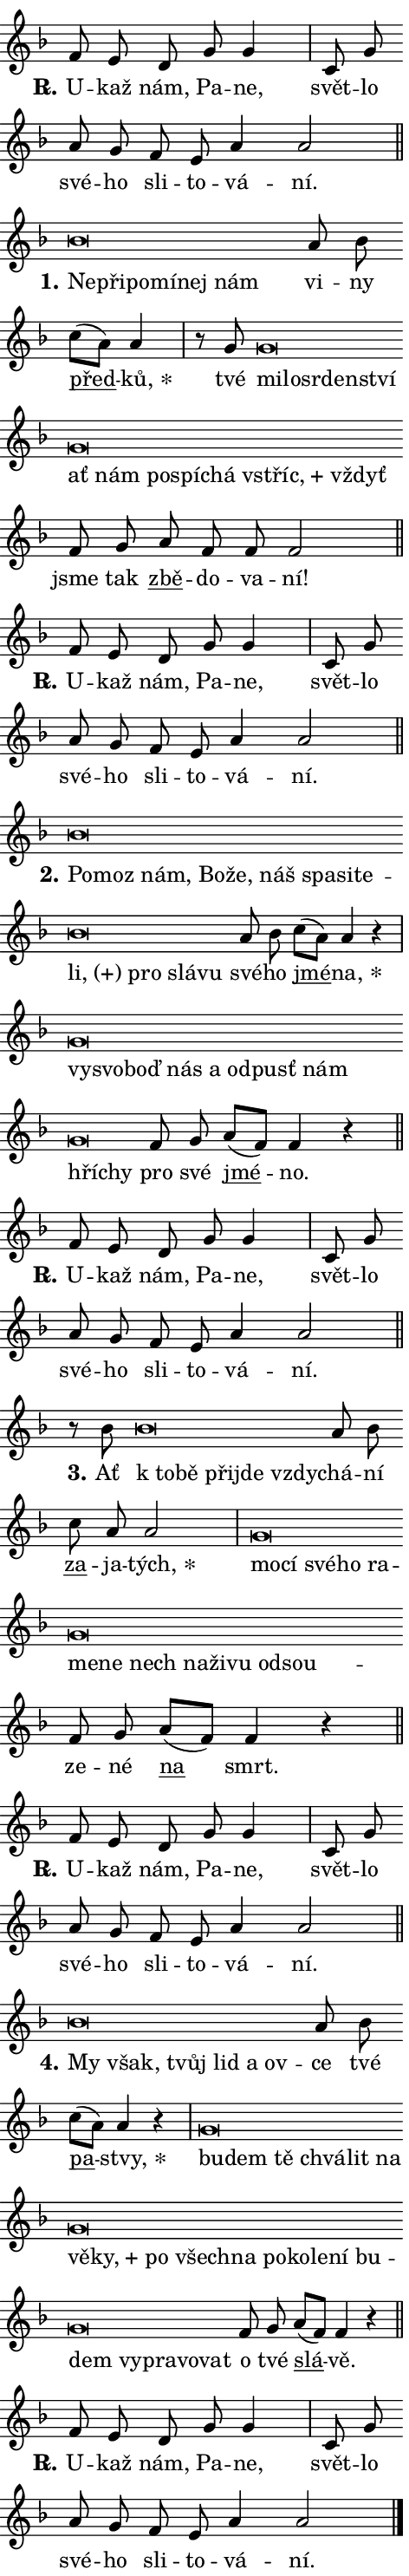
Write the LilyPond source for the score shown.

\version "2.24.0"
\header { tagline = "" }
\paper {
  indent = 0\cm
  top-margin = 0\cm
  right-margin = 0.13\cm % to fit lyric hyphens
  bottom-margin = 0\cm
  left-margin = 0\cm
  paper-width = 8\cm
  page-breaking = #ly:one-page-breaking
  system-system-spacing.basic-distance = #11
  score-system-spacing.basic-distance = #11
  ragged-last = ##f
}


%% Author: Thomas Morley
%% https://lists.gnu.org/archive/html/lilypond-user/2020-05/msg00002.html
#(define (line-position grob)
"Returns position of @var[grob} in current system:
   @code{'start}, if at first time-step
   @code{'end}, if at last time-step
   @code{'middle} otherwise
"
  (let* ((col (ly:item-get-column grob))
         (ln (ly:grob-object col 'left-neighbor))
         (rn (ly:grob-object col 'right-neighbor))
         (col-to-check-left (if (ly:grob? ln) ln col))
         (col-to-check-right (if (ly:grob? rn) rn col))
         (break-dir-left
           (and
             (ly:grob-property col-to-check-left 'non-musical #f)
             (ly:item-break-dir col-to-check-left)))
         (break-dir-right
           (and
             (ly:grob-property col-to-check-right 'non-musical #f)
             (ly:item-break-dir col-to-check-right))))
        (cond ((eqv? 1 break-dir-left) 'start)
              ((eqv? -1 break-dir-right) 'end)
              (else 'middle))))

#(define (tranparent-at-line-position vctor)
  (lambda (grob)
  "Relying on @code{line-position} select the relevant enry from @var{vctor}.
Used to determine transparency,"
    (case (line-position grob)
      ((end) (not (vector-ref vctor 0)))
      ((middle) (not (vector-ref vctor 1)))
      ((start) (not (vector-ref vctor 2))))))

noteHeadBreakVisibility =
#(define-music-function (break-visibility)(vector?)
"Makes @code{NoteHead}s transparent relying on @var{break-visibility}"
#{
  \override NoteHead.transparent =
    #(tranparent-at-line-position break-visibility)
#})

#(define delete-ledgers-for-transparent-note-heads
  (lambda (grob)
    "Reads whether a @code{NoteHead} is transparent.
If so this @code{NoteHead} is removed from @code{'note-heads} from
@var{grob}, which is supposed to be @code{LedgerLineSpanner}.
As a result ledgers are not printed for this @code{NoteHead}"
    (let* ((nhds-array (ly:grob-object grob 'note-heads))
           (nhds-list
             (if (ly:grob-array? nhds-array)
                 (ly:grob-array->list nhds-array)
                 '()))
           ;; Relies on the transparent-property being done before
           ;; Staff.LedgerLineSpanner.after-line-breaking is executed.
           ;; This is fragile ...
           (to-keep
             (remove
               (lambda (nhd)
                 (ly:grob-property nhd 'transparent #f))
               nhds-list)))
      ;; TODO find a better method to iterate over grob-arrays, similiar
      ;; to filter/remove etc for lists
      ;; For now rebuilt from scratch
      (set! (ly:grob-object grob 'note-heads)  '())
      (for-each
        (lambda (nhd)
          (ly:pointer-group-interface::add-grob grob 'note-heads nhd))
        to-keep))))

squashNotes = {
  \override NoteHead.X-extent = #'(-0.2 . 0.2)
  \override NoteHead.Y-extent = #'(-0.75 . 0)
  \override NoteHead.stencil =
    #(lambda (grob)
       (let ((pos (ly:grob-property grob 'staff-position)))
         (begin
           (if (< pos -7) (display "ERROR: Lower brevis then expected\n") (display ""))
           (if (<= pos -6) ly:text-interface::print ly:note-head::print))))
}
unSquashNotes = {
  \revert NoteHead.X-extent
  \revert NoteHead.Y-extent
  \revert NoteHead.stencil
}

hideNotes = \noteHeadBreakVisibility #begin-of-line-visible
unHideNotes = \noteHeadBreakVisibility #all-visible

% work-around for resetting accidentals
% https://lilypond.org/doc/v2.23/Documentation/notation/displaying-rhythms#unmetered-music
cadenzaMeasure = {
  \cadenzaOff
  \partial 1024 s1024
  \cadenzaOn
}

#(define-markup-command (accent layout props text) (markup?)
  "Underline accented syllable"
  (interpret-markup layout props
    #{\markup \override #'(offset . 4.3) \underline { #text }#}))

responsum = \markup \concat {
  "R" \hspace #-1.05 \path #0.1 #'((moveto 0 0.07) (lineto 0.9 0.8)) \hspace #0.05 "."
}

spaceSize = #0.6828661417322834 % exact space size for TeX Gyre Schola

\layout {
  \context {
    \Staff
    \remove "Time_signature_engraver"
    \override LedgerLineSpanner.after-line-breaking = #delete-ledgers-for-transparent-note-heads
  }
  \context {
    \Lyrics {
      \override LyricSpace.minimum-distance = \spaceSize
      \override LyricText.font-name = #"TeX Gyre Schola"
      \override LyricText.font-size = 1
      \override StanzaNumber.font-name = #"TeX Gyre Schola Bold"
      \override StanzaNumber.font-size = 1
    }
  }
  \context {
    \Score 
    \override NoteHead.text =
      #(lambda (grob) 
        (let ((pos (ly:grob-property grob 'staff-position)))
          #{\markup {
            \combine
              \halign #-0.55 \raise #(if (= pos -6) 0 0.5) \override #'(thickness . 2) \draw-line #'(3.2 . 0)
              \musicglyph "noteheads.sM1"
          }#}))
  }
}

% magnetic-lyrics.ily
%
%   written by
%     Jean Abou Samra <jean@abou-samra.fr>
%     Werner Lemberg <wl@gnu.org>
%
%   adapted by
%     Jiri Hon <jiri.hon@gmail.com>
%
% Version 2022-Apr-15

% https://www.mail-archive.com/lilypond-user@gnu.org/msg149350.html

#(define (Left_hyphen_pointer_engraver context)
   "Collect syllable-hyphen-syllable occurrences in lyrics and store
them in properties.  This engraver only looks to the left.  For
example, if the lyrics input is @code{foo -- bar}, it does the
following.

@itemize @bullet
@item
Set the @code{text} property of the @code{LyricHyphen} grob between
@q{foo} and @q{bar} to @code{foo}.

@item
Set the @code{left-hyphen} property of the @code{LyricText} grob with
text @q{foo} to the @code{LyricHyphen} grob between @q{foo} and
@q{bar}.
@end itemize

Use this auxiliary engraver in combination with the
@code{lyric-@/text::@/apply-@/magnetic-@/offset!} hook."
   (let ((hyphen #f)
         (text #f))
     (make-engraver
      (acknowledgers
       ((lyric-syllable-interface engraver grob source-engraver)
        (set! text grob)))
      (end-acknowledgers
       ((lyric-hyphen-interface engraver grob source-engraver)
        ;(when (not (grob::has-interface grob 'lyric-space-interface))
          (set! hyphen grob)));)
      ((stop-translation-timestep engraver)
       (when (and text hyphen)
         (ly:grob-set-object! text 'left-hyphen hyphen))
       (set! text #f)
       (set! hyphen #f)))))

#(define (lyric-text::apply-magnetic-offset! grob)
   "If the space between two syllables is less than the value in
property @code{LyricText@/.details@/.squash-threshold}, move the right
syllable to the left so that it gets concatenated with the left
syllable.

Use this function as a hook for
@code{LyricText@/.after-@/line-@/breaking} if the
@code{Left_@/hyphen_@/pointer_@/engraver} is active."
   (let ((hyphen (ly:grob-object grob 'left-hyphen #f)))
     (when hyphen
       (let ((left-text (ly:spanner-bound hyphen LEFT)))
         (when (grob::has-interface left-text 'lyric-syllable-interface)
           (let* ((common (ly:grob-common-refpoint grob left-text X))
                  (this-x-ext (ly:grob-extent grob common X))
                  (left-x-ext
                   (begin
                     ;; Trigger magnetism for left-text.
                     (ly:grob-property left-text 'after-line-breaking)
                     (ly:grob-extent left-text common X)))
                  ;; `delta` is the gap width between two syllables.
                  (delta (- (interval-start this-x-ext)
                            (interval-end left-x-ext)))
                  (details (ly:grob-property grob 'details))
                  (threshold (assoc-get 'squash-threshold details 0.2)))
             (when (< delta threshold)
               (let* (;; We have to manipulate the input text so that
                      ;; ligatures crossing syllable boundaries are not
                      ;; disabled.  For languages based on the Latin
                      ;; script this is essentially a beautification.
                      ;; However, for non-Western scripts it can be a
                      ;; necessity.
                      (lt (ly:grob-property left-text 'text))
                      (rt (ly:grob-property grob 'text))
                      (is-space (grob::has-interface hyphen 'lyric-space-interface))
                      (space (if is-space " " ""))
                      (extra-delta (if is-space spaceSize 0))
                      ;; Append new syllable.
                      (ltrt-space (if (and (string? lt) (string? rt))
                                (string-append lt space rt)
                                (make-concat-markup (list lt space rt))))
                      ;; Right-align `ltrt` to the right side.
                      (ltrt-space-markup (grob-interpret-markup
                               grob
                               (make-translate-markup
                                (cons (interval-length this-x-ext) 0)
                                (make-right-align-markup ltrt-space)))))
                 (begin
                   ;; Don't print `left-text`.
                   (ly:grob-set-property! left-text 'stencil #f)
                   ;; Set text and stencil (which holds all collected
                   ;; syllables so far) and shift it to the left.
                   (ly:grob-set-property! grob 'text ltrt-space)
                   (ly:grob-set-property! grob 'stencil ltrt-space-markup)
                   (ly:grob-translate-axis! grob (- (- delta extra-delta)) X))))))))))


#(define (lyric-hyphen::displace-bounds-first grob)
   ;; Make very sure this callback isn't triggered too early.
   (let ((left (ly:spanner-bound grob LEFT))
         (right (ly:spanner-bound grob RIGHT)))
     (ly:grob-property left 'after-line-breaking)
     (ly:grob-property right 'after-line-breaking)
     (ly:lyric-hyphen::print grob)))

squashThreshold = #0.4

\layout {
  \context {
    \Lyrics
    \consists #Left_hyphen_pointer_engraver
    \override LyricText.after-line-breaking =
      #lyric-text::apply-magnetic-offset!
    \override LyricHyphen.stencil = #lyric-hyphen::displace-bounds-first
    \override LyricText.details.squash-threshold = \squashThreshold
    \override LyricHyphen.minimum-distance = 0
    \override LyricHyphen.minimum-length = \squashThreshold
  }
}

squashText = \override LyricText.details.squash-threshold = 9999
unSquashText = \override LyricText.details.squash-threshold = \squashThreshold

leftText = \override LyricText.self-alignment-X = #LEFT
unLeftText = \revert LyricText.self-alignment-X

starOffset = #(lambda (grob) 
                (let ((x_offset (ly:self-alignment-interface::aligned-on-x-parent grob)))
                  (if (= x_offset 0) 0 (+ x_offset 1.2))))

star = #(define-music-function (syllable)(string?)
"Append star separator at the end of a syllable"
#{
  \once \override LyricText.X-offset = #starOffset
  \lyricmode { \markup {
    #syllable
    \override #'((font-name . "TeX Gyre Schola Bold")) \hspace #0.2 \lower #0.65 \larger "*"
  } }
#})

starAccent = #(define-music-function (syllable)(string?)
"Append star separator at the end of a syllable and make accent"
#{
  \once \override LyricText.X-offset = #starOffset
  \lyricmode { \markup {
    \accent #syllable
    \override #'((font-name . "TeX Gyre Schola Bold")) \hspace #0.2 \lower #0.65 \larger "*"
  } }
#})

breath = #(define-music-function (syllable)(string?)
"Append breathing indicator at the end of a syllable"
#{
  \lyricmode { \markup { #syllable "+" } }
#})

optionalBreath = #(define-music-function (syllable)(string?)
"Append optional breathing indicator at the end of a syllable"
#{
  \lyricmode { \markup { #syllable "(+)" } }
#})


\score {
    <<
        \new Voice = "melody" { \cadenzaOn \key f \major \relative { f'8 e d g g4 \cadenzaMeasure \bar "|" c,8 g' \bar "" a g \bar "" f e a4 a2 \cadenzaMeasure \bar "||" \break } }
        \new Lyrics \lyricsto "melody" { \lyricmode { \set stanza = \responsum
U -- kaž nám, Pa -- ne, svět -- lo své -- ho sli -- to -- vá -- ní. } }
    >>
    \layout {}
}

\score {
    <<
        \new Voice = "melody" { \cadenzaOn \key f \major \relative { \squashNotes bes'\breve*1/16 \hideNotes \breve*1/16 \bar "" \breve*1/16 \bar "" \breve*1/16 \bar "" \breve*1/16 \breve*1/16 \bar "" \unHideNotes \unSquashNotes a8 bes \bar "" c[( a)] a4 \cadenzaMeasure \bar "|" r8 g8 \squashNotes g\breve*1/16 \hideNotes \breve*1/16 \bar "" \breve*1/16 \bar "" \breve*1/16 \bar "" \breve*1/16 \bar "" \breve*1/16 \bar "" \breve*1/16 \bar "" \breve*1/16 \bar "" \breve*1/16 \bar "" \breve*1/16 \bar "" \breve*1/16 \breve*1/16 \bar "" \unHideNotes \unSquashNotes f8 g \bar "" a f f f2 \cadenzaMeasure \bar "||" \break } }
        \new Lyrics \lyricsto "melody" { \lyricmode { \set stanza = "1."
\leftText Ne -- \squashText při -- po -- mí -- nej nám \unLeftText \unSquashText vi -- ny \markup \accent před -- \star ků, tvé \leftText mi -- \squashText lo -- sr -- den -- ství ať nám po -- spí -- chá \breath "vstříc," vždyť \unLeftText \unSquashText jsme tak \markup \accent zbě -- do -- va -- ní! } }
    >>
    \layout {}
}

\score {
    <<
        \new Voice = "melody" { \cadenzaOn \key f \major \relative { f'8 e d g g4 \cadenzaMeasure \bar "|" c,8 g' \bar "" a g \bar "" f e a4 a2 \cadenzaMeasure \bar "||" \break } }
        \new Lyrics \lyricsto "melody" { \lyricmode { \set stanza = \responsum
U -- kaž nám, Pa -- ne, svět -- lo své -- ho sli -- to -- vá -- ní. } }
    >>
    \layout {}
}

\score {
    <<
        \new Voice = "melody" { \cadenzaOn \key f \major \relative { \squashNotes bes'\breve*1/16 \hideNotes \breve*1/16 \bar "" \breve*1/16 \bar "" \breve*1/16 \bar "" \breve*1/16 \bar "" \breve*1/16 \bar "" \breve*1/16 \bar "" \breve*1/16 \bar "" \breve*1/16 \bar "" \breve*1/16 \bar "" \breve*1/16 \bar "" \breve*1/16 \breve*1/16 \bar "" \unHideNotes \unSquashNotes a8 bes \bar "" c[( a)] a4 r \cadenzaMeasure \bar "|" \squashNotes g\breve*1/16 \hideNotes \breve*1/16 \bar "" \breve*1/16 \bar "" \breve*1/16 \bar "" \breve*1/16 \bar "" \breve*1/16 \bar "" \breve*1/16 \bar "" \breve*1/16 \bar "" \breve*1/16 \breve*1/16 \bar "" \unHideNotes \unSquashNotes f8 g \bar "" a[( f)] f4 r \cadenzaMeasure \bar "||" \break } }
        \new Lyrics \lyricsto "melody" { \lyricmode { \set stanza = "2."
\leftText Po -- \squashText moz nám, Bo -- že, náš spa -- si -- te -- \optionalBreath li, pro slá -- vu \unLeftText \unSquashText své -- ho \markup \accent jmé -- \star na, \leftText vy -- \squashText svo -- boď nás a od -- pusť nám hří -- chy \unLeftText \unSquashText pro své \markup \accent jmé -- no. } }
    >>
    \layout {}
}

\score {
    <<
        \new Voice = "melody" { \cadenzaOn \key f \major \relative { f'8 e d g g4 \cadenzaMeasure \bar "|" c,8 g' \bar "" a g \bar "" f e a4 a2 \cadenzaMeasure \bar "||" \break } }
        \new Lyrics \lyricsto "melody" { \lyricmode { \set stanza = \responsum
U -- kaž nám, Pa -- ne, svět -- lo své -- ho sli -- to -- vá -- ní. } }
    >>
    \layout {}
}

\score {
    <<
        \new Voice = "melody" { \cadenzaOn \key f \major \relative { r8 bes'8 \squashNotes bes\breve*1/16 \hideNotes \breve*1/16 \bar "" \breve*1/16 \bar "" \breve*1/16 \breve*1/16 \bar "" \unHideNotes \unSquashNotes a8 bes \bar "" c a a2 \cadenzaMeasure \bar "|" \squashNotes g\breve*1/16 \hideNotes \breve*1/16 \bar "" \breve*1/16 \bar "" \breve*1/16 \bar "" \breve*1/16 \bar "" \breve*1/16 \bar "" \breve*1/16 \bar "" \breve*1/16 \bar "" \breve*1/16 \bar "" \breve*1/16 \bar "" \breve*1/16 \bar "" \breve*1/16 \breve*1/16 \bar "" \unHideNotes \unSquashNotes f8 g \bar "" a[( f)] f4 r \cadenzaMeasure \bar "||" \break } }
        \new Lyrics \lyricsto "melody" { \lyricmode { \set stanza = "3."
Ať \leftText "k to" -- \squashText bě při -- jde vzdy -- \unLeftText \unSquashText chá -- ní \markup \accent za -- ja -- \star tých, \leftText mo -- \squashText cí své -- ho ra -- me -- ne nech na -- ži -- vu od -- sou -- \unLeftText \unSquashText ze -- né \markup \accent na smrt. } }
    >>
    \layout {}
}

\score {
    <<
        \new Voice = "melody" { \cadenzaOn \key f \major \relative { f'8 e d g g4 \cadenzaMeasure \bar "|" c,8 g' \bar "" a g \bar "" f e a4 a2 \cadenzaMeasure \bar "||" \break } }
        \new Lyrics \lyricsto "melody" { \lyricmode { \set stanza = \responsum
U -- kaž nám, Pa -- ne, svět -- lo své -- ho sli -- to -- vá -- ní. } }
    >>
    \layout {}
}

\score {
    <<
        \new Voice = "melody" { \cadenzaOn \key f \major \relative { \squashNotes bes'\breve*1/16 \hideNotes \breve*1/16 \bar "" \breve*1/16 \bar "" \breve*1/16 \bar "" \breve*1/16 \breve*1/16 \bar "" \unHideNotes \unSquashNotes a8 bes \bar "" c[( a)] a4 r \cadenzaMeasure \bar "|" \squashNotes g\breve*1/16 \hideNotes \breve*1/16 \bar "" \breve*1/16 \bar "" \breve*1/16 \bar "" \breve*1/16 \bar "" \breve*1/16 \bar "" \breve*1/16 \bar "" \breve*1/16 \bar "" \breve*1/16 \bar "" \breve*1/16 \bar "" \breve*1/16 \bar "" \breve*1/16 \bar "" \breve*1/16 \bar "" \breve*1/16 \bar "" \breve*1/16 \bar "" \breve*1/16 \bar "" \breve*1/16 \bar "" \breve*1/16 \bar "" \breve*1/16 \bar "" \breve*1/16 \breve*1/16 \bar "" \unHideNotes \unSquashNotes f8 g \bar "" a[( f)] f4 r \cadenzaMeasure \bar "||" \break } }
        \new Lyrics \lyricsto "melody" { \lyricmode { \set stanza = "4."
\leftText My \squashText však, tvůj lid a ov -- \unLeftText \unSquashText ce tvé \markup \accent pa -- \star stvy, \leftText bu -- \squashText dem tě chvá -- lit na vě -- \breath "ky," po všech -- na po -- ko -- le -- ní bu -- dem vy -- pra -- vo -- vat \unLeftText \unSquashText o tvé \markup \accent slá -- vě. } }
    >>
    \layout {}
}

\score {
    <<
        \new Voice = "melody" { \cadenzaOn \key f \major \relative { f'8 e d g g4 \cadenzaMeasure \bar "|" c,8 g' \bar "" a g \bar "" f e a4 a2 \cadenzaMeasure \bar "||" \break } \bar "|." }
        \new Lyrics \lyricsto "melody" { \lyricmode { \set stanza = \responsum
U -- kaž nám, Pa -- ne, svět -- lo své -- ho sli -- to -- vá -- ní. } }
    >>
    \layout {}
}
